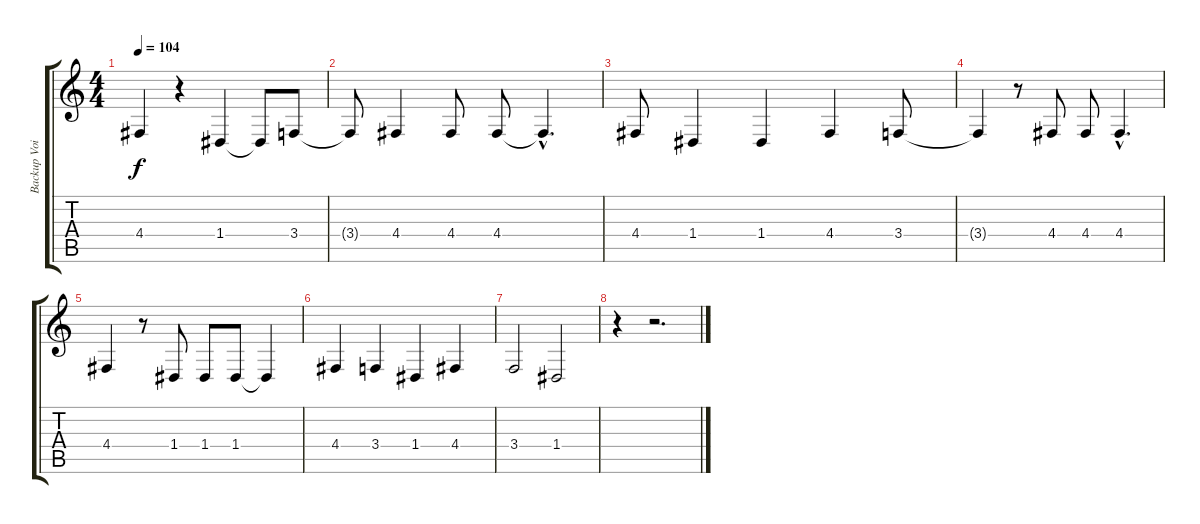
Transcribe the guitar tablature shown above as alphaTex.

\track ("Backup Voice" "Backup Voi") {instrument clarinet}
\staff {score tabs}
\tuning (E4 B3 G3 D3 A2 E2) {hide}
\ts (4 4)
\tempo 104
\clef g2
\ks c
4.4.4{dy f} r.4 1.4.4 1.4{t}.8 3.4.8 |
3.4{t}.8 4.4.4 4.4.8 4.4.8 4.4{hac t}.4{d} |
4.4.8 1.4.4 1.4.4 4.4.4 3.4.8 |
3.4{t}.4 r.8 4.4.8 4.4.8 4.4{hac}.4{d} |
4.4.4 r.8 1.4.8 1.4.8 1.4.8 1.4{t}.4 |
4.4.4 3.4.4 1.4.4 4.4.4 |
3.4.2 1.4.2 |
r.4 r.2{d}
